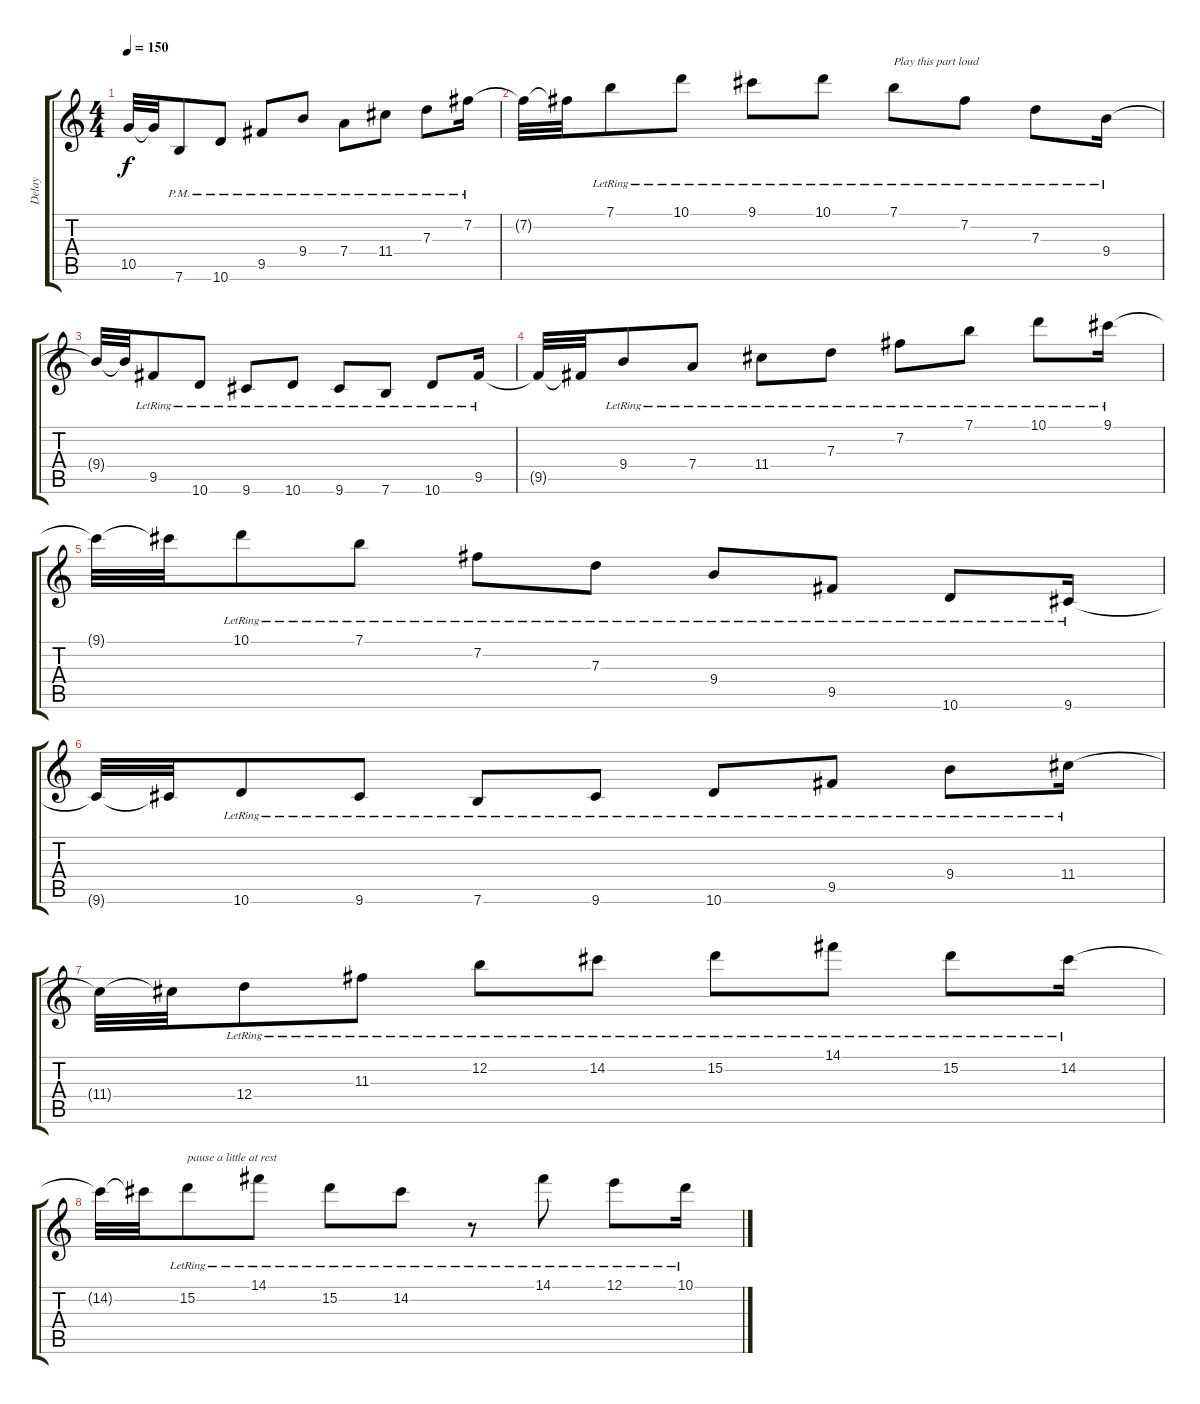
\track ("Delay" "Delay") {instrument electricguitarjazz}
\staff {score tabs}
\tuning (E4 B3 G3 D3 A2 E2) {hide}
\ts (4 4)
\tempo 150
\clef g2
\ks c
10.5{t}.32{dy f} 10.5{t}.32 7.6{pm}.8 10.6{pm}.8 9.5{pm}.8 9.4{pm}.8 7.4{pm}.8 11.4{pm}.8 7.3{pm}.8 7.2{pm}.16 |
7.2{t}.32 7.2{t}.32 7.1{lr}.8 10.1{lr}.8 9.1{lr}.8 10.1{lr}.8 7.1{lr}.8{txt "Play this part loud"} 7.2{lr}.8 7.3{lr}.8 9.4{lr}.16 |
9.4{t}.32 9.4{t}.32 9.5{lr}.8 10.6{lr}.8 9.6{lr}.8 10.6{lr}.8 9.6{lr}.8 7.6{lr}.8 10.6{lr}.8 9.5{lr}.16 |
9.5{t}.32 9.5{t}.32 9.4{lr}.8 7.4{lr}.8 11.4{lr}.8 7.3{lr}.8 7.2{lr}.8 7.1{lr}.8 10.1{lr}.8 9.1{lr}.16 |
9.1{t}.32 9.1{t}.32 10.1{lr}.8 7.1{lr}.8 7.2{lr}.8 7.3{lr}.8 9.4{lr}.8 9.5{lr}.8 10.6{lr}.8 9.6{lr}.16 |
9.6{t}.32 9.6{t}.32 10.6{lr}.8 9.6{lr}.8 7.6{lr}.8 9.6{lr}.8 10.6{lr}.8 9.5{lr}.8 9.4{lr}.8 11.4{lr}.16 |
11.4{t}.32 11.4{t}.32 12.4{lr}.8 11.3{lr}.8 12.2{lr}.8 14.2{lr}.8 15.2{lr}.8 14.1{lr}.8 15.2{lr}.8 14.2{lr}.16 |
14.2{t}.32 14.2{t}.32 15.2{lr}.8{txt "pause a little at rest"} 14.1{lr}.8 15.2{lr}.8 14.2{lr}.8 r.8 14.1{lr}.8 12.1{lr}.8 10.1{lr}.16
